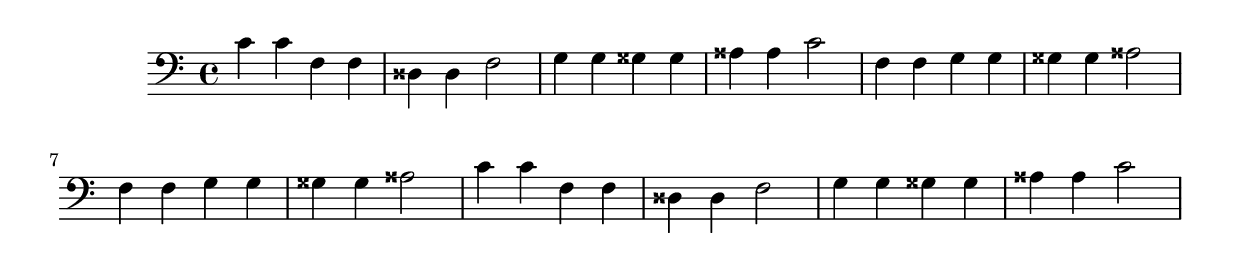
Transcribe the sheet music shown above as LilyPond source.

\version "2.22.1"

\relative c' {
  \clef bass
  \key c \major
  \time 4/4

  c 4 c f, f disis disis f 2
  g 4 g gisis gisis aisis aisis c 2

  f, 4 f g g gisis gisis aisis 2
  f 4 f g g gisis gisis aisis 2

  c 4 c f, f disis disis f 2
  g 4 g gisis gisis aisis aisis c 2
}

